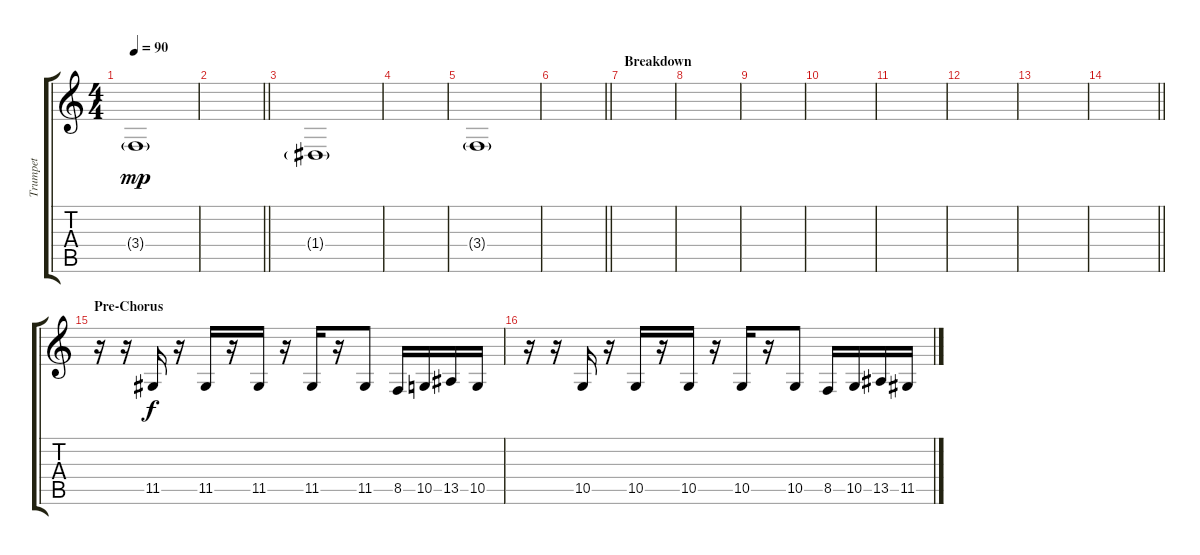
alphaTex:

\track ("Trumpet" "Trumpet") {instrument trumpet}
\staff {score tabs}
\tuning (E4 B3 G3 D3 A2 E2) {hide}
\ts (4 4)
\tempo 90
\clef g2
\ks c
3.4{g}.1{dy mp} |
\barLineRight lightlight
|
1.4{g}.1 |
|
3.4{g}.1 |
\barLineRight lightlight
|
\section ("" "Breakdown")
|
|
|
|
|
|
|
\barLineRight lightlight
|
\section ("" "Pre-Chorus")
r.16 r.16 11.5.16{dy f} r.16 11.5.16 r.16 11.5.16 r.16 11.5.16 r.16 11.5.8 8.5.16 10.5.16 13.5.16 10.5.16 |
r.16 r.16 10.5.16 r.16 10.5.16 r.16 10.5.16 r.16 10.5.16 r.16 10.5.8 8.5.16 10.5.16 13.5.16 11.5.16
